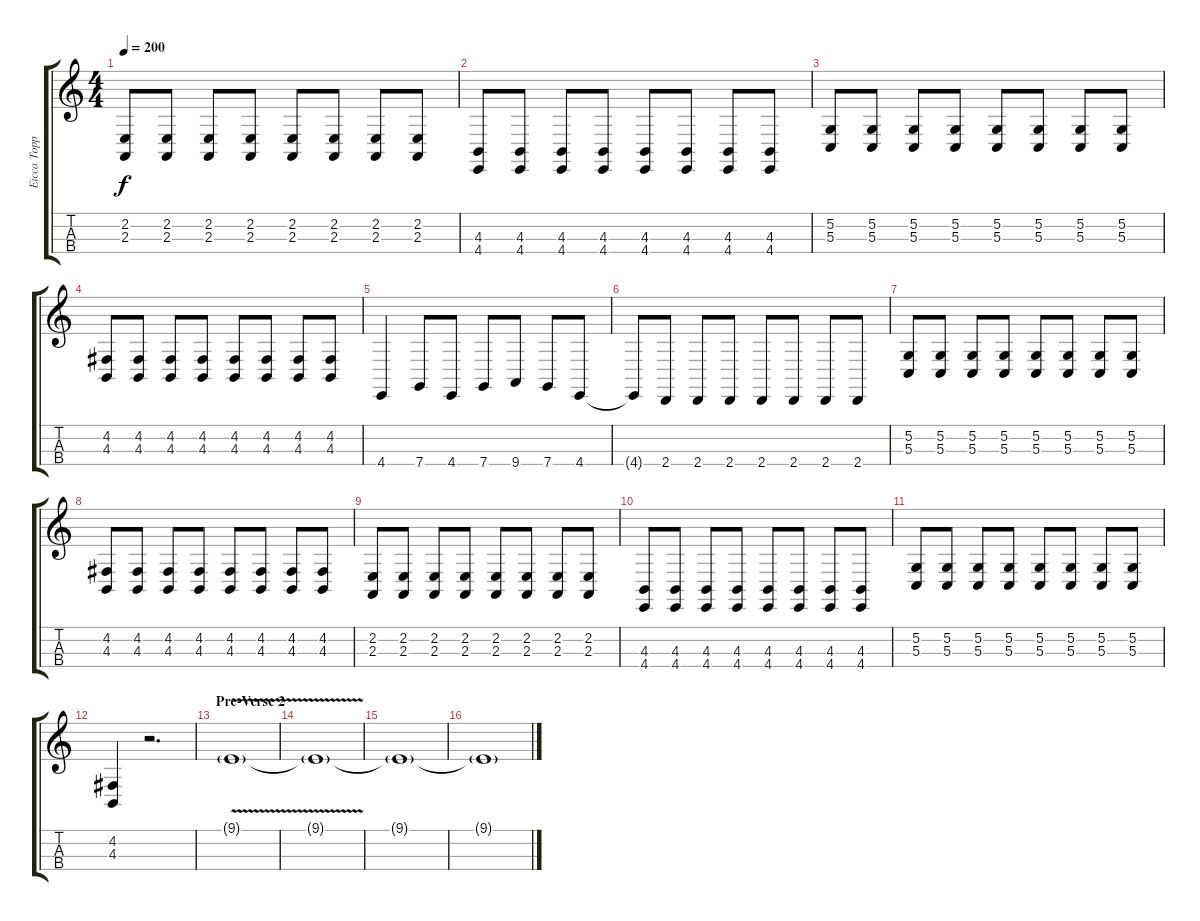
\track ("Eicca Toppinen" "Eicca Topp") {instrument cello}
\staff {score tabs}
\tuning (G3 D3 G2 C2) {hide}
\ts (4 4)
\tempo 200
\clef g2
\ks c
(2.2 2.3).8{dy f} (2.2 2.3).8 (2.2 2.3).8 (2.2 2.3).8 (2.2 2.3).8 (2.2 2.3).8 (2.2 2.3).8 (2.2 2.3).8 |
(4.3 4.4).8 (4.3 4.4).8 (4.3 4.4).8 (4.3 4.4).8 (4.3 4.4).8 (4.3 4.4).8 (4.3 4.4).8 (4.3 4.4).8 |
(5.2 5.3).8 (5.2 5.3).8 (5.2 5.3).8 (5.2 5.3).8 (5.2 5.3).8 (5.2 5.3).8 (5.2 5.3).8 (5.2 5.3).8 |
(4.2 4.3).8 (4.2 4.3).8 (4.2 4.3).8 (4.2 4.3).8 (4.2 4.3).8 (4.2 4.3).8 (4.2 4.3).8 (4.2 4.3).8 |
4.4.4 7.4.8 4.4.8 7.4.8 9.4.8 7.4.8 4.4.8 |
4.4{t}.8 2.4.8 2.4.8 2.4.8 2.4.8 2.4.8 2.4.8 2.4.8 |
(5.2 5.3).8 (5.2 5.3).8 (5.2 5.3).8 (5.2 5.3).8 (5.2 5.3).8 (5.2 5.3).8 (5.2 5.3).8 (5.2 5.3).8 |
(4.2 4.3).8 (4.2 4.3).8 (4.2 4.3).8 (4.2 4.3).8 (4.2 4.3).8 (4.2 4.3).8 (4.2 4.3).8 (4.2 4.3).8 |
(2.2 2.3).8 (2.2 2.3).8 (2.2 2.3).8 (2.2 2.3).8 (2.2 2.3).8 (2.2 2.3).8 (2.2 2.3).8 (2.2 2.3).8 |
(4.3 4.4).8 (4.3 4.4).8 (4.3 4.4).8 (4.3 4.4).8 (4.3 4.4).8 (4.3 4.4).8 (4.3 4.4).8 (4.3 4.4).8 |
(5.2 5.3).8 (5.2 5.3).8 (5.2 5.3).8 (5.2 5.3).8 (5.2 5.3).8 (5.2 5.3).8 (5.2 5.3).8 (5.2 5.3).8 |
(4.2 4.3).4 r.2{d} |
\section ("" "Pre-Verse 2")
9.1{v g}.1 |
9.1{g t}.1 |
9.1{g t}.1 |
9.1{g t}.1
